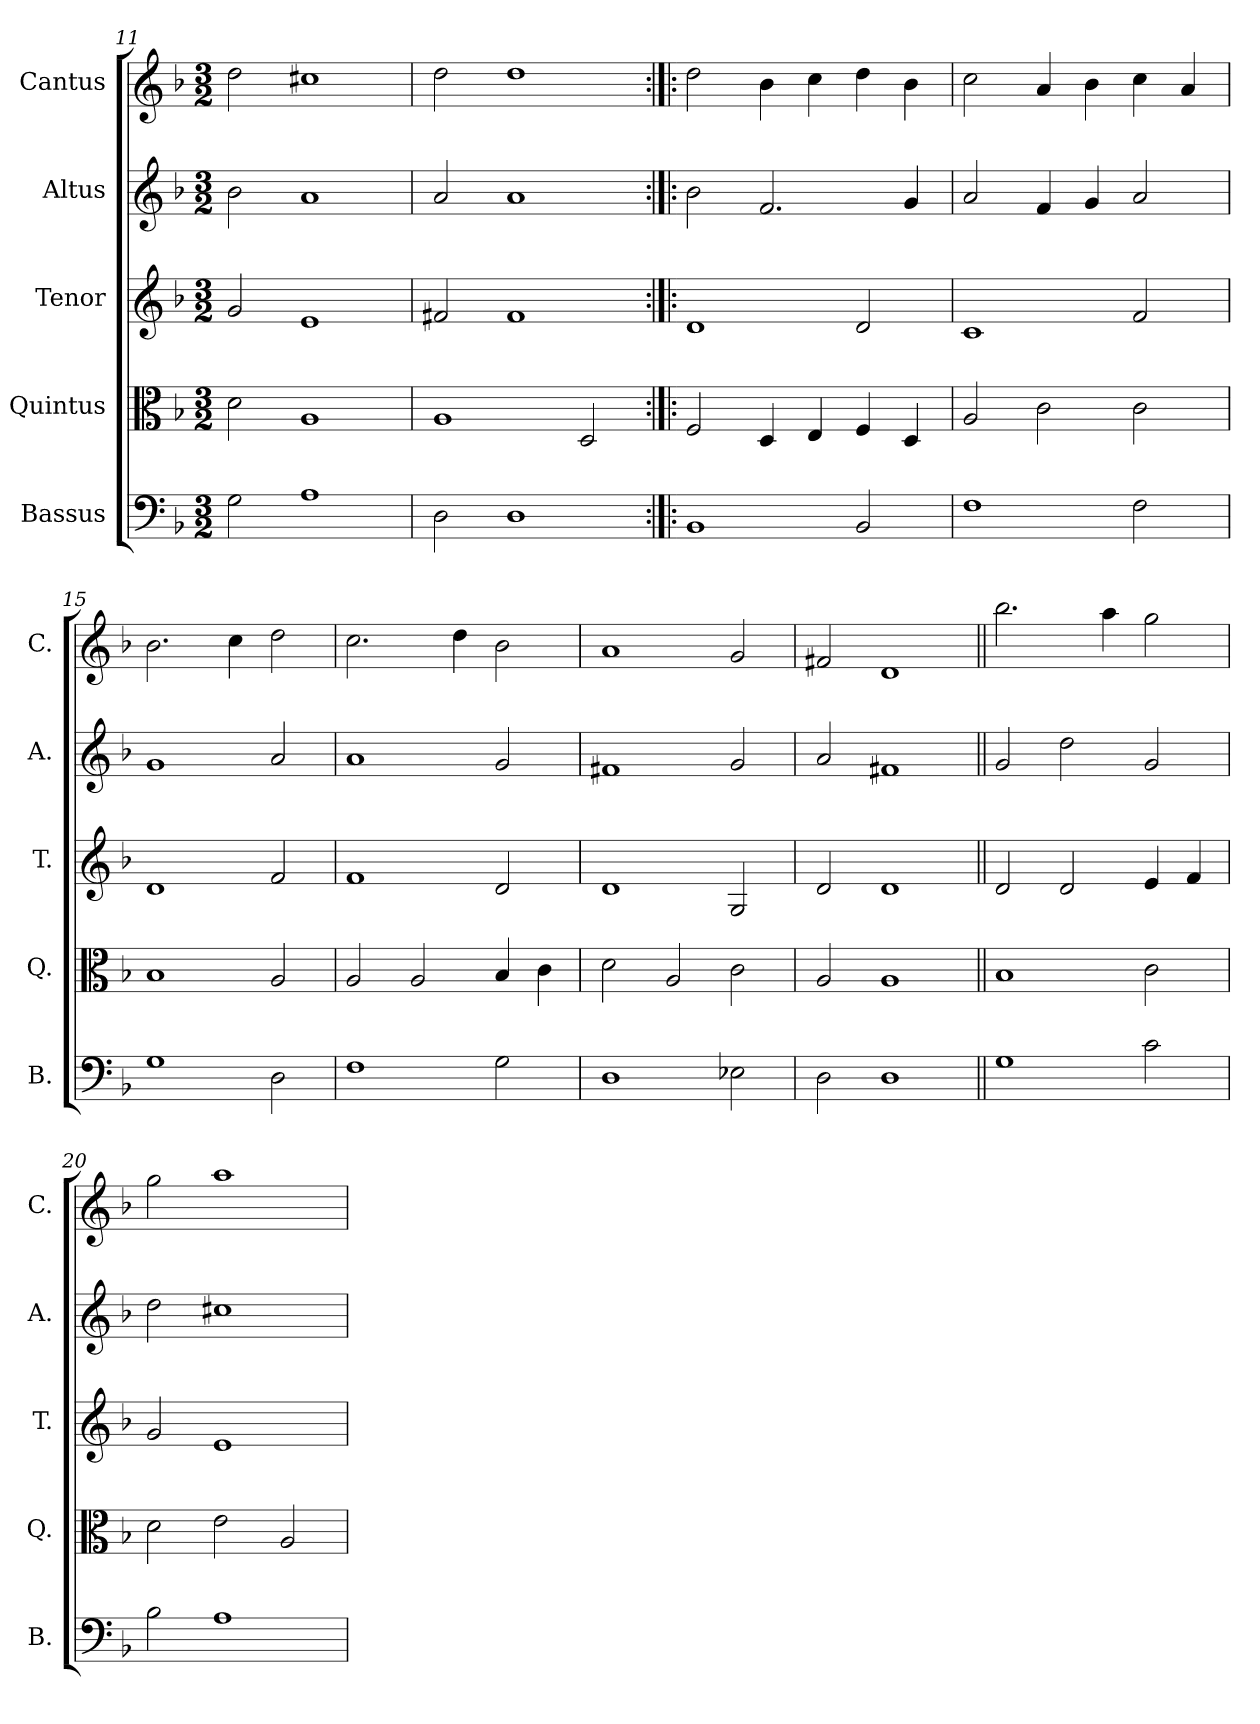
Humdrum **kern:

**kern	**kern	**kern	**kern	**kern
*part5	*part4	*part3	*part2	*part1
*staff5	*staff4	*staff3	*staff2	*staff1
*I"Bassus	*I"Quintus	*I"Tenor	*I"Altus	*I"Cantus
*I'B.	*I'Q.	*I'T.	*I'A.	*I'C.
*clefF4	*clefC3	*clefG2	*clefG2	*clefG2
*k[b-]	*k[b-]	*k[b-]	*k[b-]	*k[b-]
*F:	*F:	*F:	*F:	*F:
*M3/2	*M3/2	*M3/2	*M3/2	*M3/2
=11	=11	=11	=11	=11
2G\	2d\	2g/	2b-\	2dd\
1A\	1A/	1e/	1a/	1cc#X\
=12	=12	=12	=12	=12
2D\	1A/	2f#X/	2a/	2dd\
1D\	.	1f#/	1a/	1dd\
.	2D/	.	.	.
=13:|!|:	=13:|!|:	=13:|!|:	=13:|!|:	=13:|!|:
1BB-/	2F/	1d/	2b-\	2dd\
.	4D/	.	2.f/	4b-\
.	4E/	.	.	4cc\
2BB-/	4F/	2d/	.	4dd\
.	4D/	.	4g/	4b-\
=14	=14	=14	=14	=14
1F\	2A/	1c/	2a/	2cc\
.	2c\	.	4f/	4a/
.	.	.	4g/	4b-\
2F\	2c\	2f/	2a/	4cc\
.	.	.	.	4a/
=15	=15	=15	=15	=15
1G\	1B-/	1d/	1g/	2.b-\
.	.	.	.	4cc\
2D\	2A/	2f/	2a/	2dd\
=16	=16	=16	=16	=16
1F\	2A/	1f/	1a/	2.cc\
.	2A/	.	.	.
.	.	.	.	4dd\
2G\	4B-/	2d/	2g/	2b-\
.	4c\	.	.	.
=17	=17	=17	=17	=17
1D\	2d\	1d/	1f#X/	1a/
.	2A/	.	.	.
2E-X\	2c\	2G/	2g/	2g/
=18	=18	=18	=18	=18
2D\	2A/	2d/	2a/	2f#X/
1D\	1A/	1d/	1f#X/	1d/
!!LO:LB:g=z
=19||	=19||	=19||	=19||	=19||
1G\	1B-/	2d/	2g/	2.bb-\
.	.	2d/	2dd\	.
.	.	.	.	4aa\
2c\	2c\	4e/	2g/	2gg\
.	.	4f/	.	.
=20	=20	=20	=20	=20
2B-\	2d\	2g/	2dd\	2gg\
1A\	2e\	1e/	1cc#X\	1aa\
.	2A/	.	.	.
=	=	=	=	=
*-	*-	*-	*-	*-
